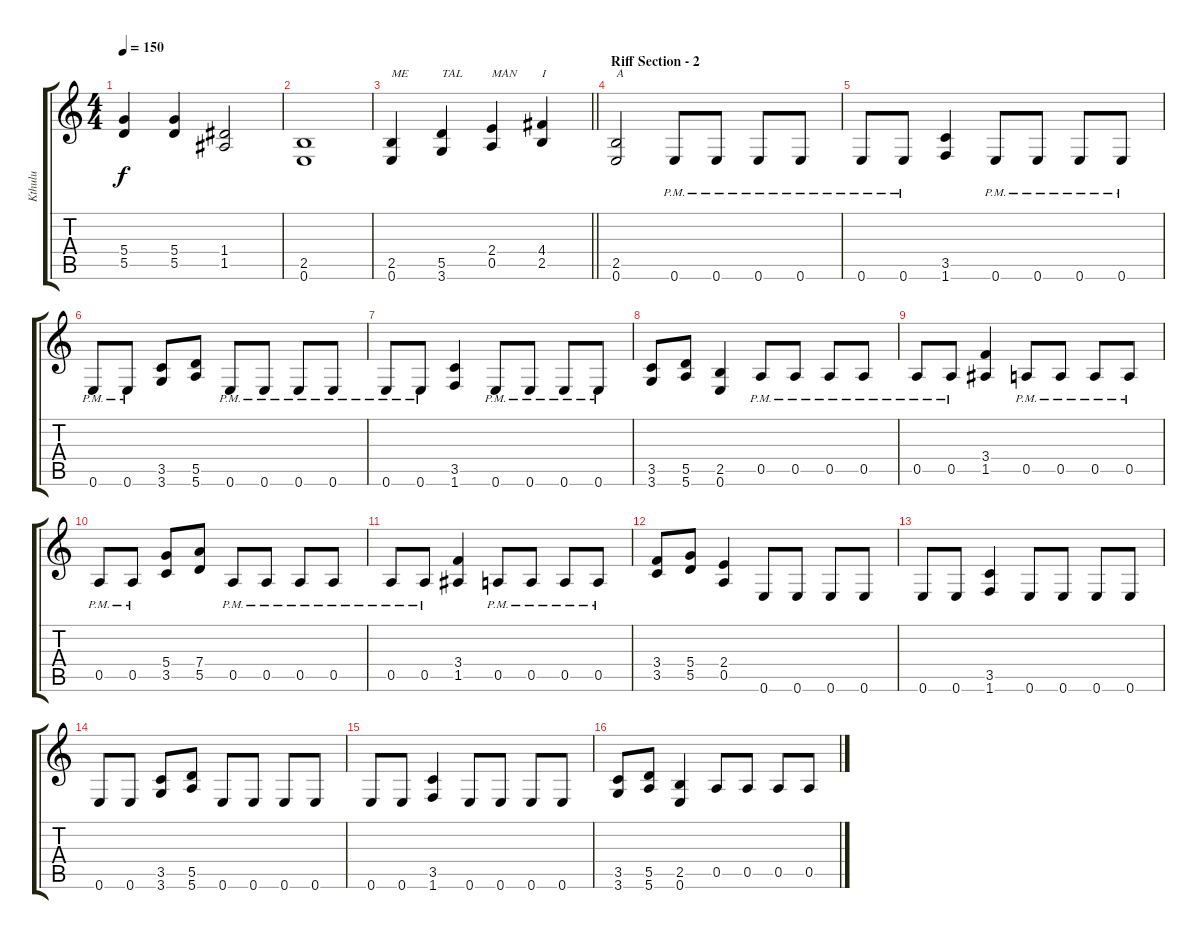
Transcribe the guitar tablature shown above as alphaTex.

\track ("Kthulu" "Kthulu") {instrument distortionguitar}
\staff {score tabs}
\tuning (E4 B3 G3 D3 A2 E2) {hide}
\ts (4 4)
\tempo 150
\clef g2
\ks c
(5.4 5.5).4{dy f} (5.4 5.5).4 (1.4 1.5).2 |
(2.5 0.6).1 |
\barLineRight lightlight
(2.5 0.6).4{txt "ME"} (5.5 3.6).4{txt "TAL"} (2.4 0.5).4{txt "MAN"} (4.4 2.5).4{txt "I"} |
\section ("" "Riff Section - 2")
(2.5 0.6).2{txt "A"} 0.6{pm}.8 0.6{pm}.8 0.6{pm}.8 0.6{pm}.8 |
0.6{pm}.8 0.6{pm}.8 (3.5 1.6).4 0.6{pm}.8 0.6{pm}.8 0.6{pm}.8 0.6{pm}.8 |
0.6{pm}.8 0.6{pm}.8 (3.5 3.6).8 (5.5 5.6).8 0.6{pm}.8 0.6{pm}.8 0.6{pm}.8 0.6{pm}.8 |
0.6{pm}.8 0.6{pm}.8 (3.5 1.6).4 0.6{pm}.8 0.6{pm}.8 0.6{pm}.8 0.6{pm}.8 |
(3.5 3.6).8 (5.5 5.6).8 (2.5 0.6).4 0.5{pm}.8 0.5{pm}.8 0.5{pm}.8 0.5{pm}.8 |
0.5{pm}.8 0.5{pm}.8 (3.4 1.5).4 0.5{pm}.8 0.5{pm}.8 0.5{pm}.8 0.5{pm}.8 |
0.5{pm}.8 0.5{pm}.8 (5.4 3.5).8 (7.4 5.5).8 0.5{pm}.8 0.5{pm}.8 0.5{pm}.8 0.5{pm}.8 |
0.5{pm}.8 0.5{pm}.8 (3.4 1.5).4 0.5{pm}.8 0.5{pm}.8 0.5{pm}.8 0.5{pm}.8 |
(3.4 3.5).8 (5.4 5.5).8 (2.4 0.5).4 0.6.8 0.6.8 0.6.8 0.6.8 |
0.6.8 0.6.8 (3.5 1.6).4 0.6.8 0.6.8 0.6.8 0.6.8 |
0.6.8 0.6.8 (3.5 3.6).8 (5.5 5.6).8 0.6.8 0.6.8 0.6.8 0.6.8 |
0.6.8 0.6.8 (3.5 1.6).4 0.6.8 0.6.8 0.6.8 0.6.8 |
(3.5 3.6).8 (5.5 5.6).8 (2.5 0.6).4 0.5.8 0.5.8 0.5.8 0.5.8
